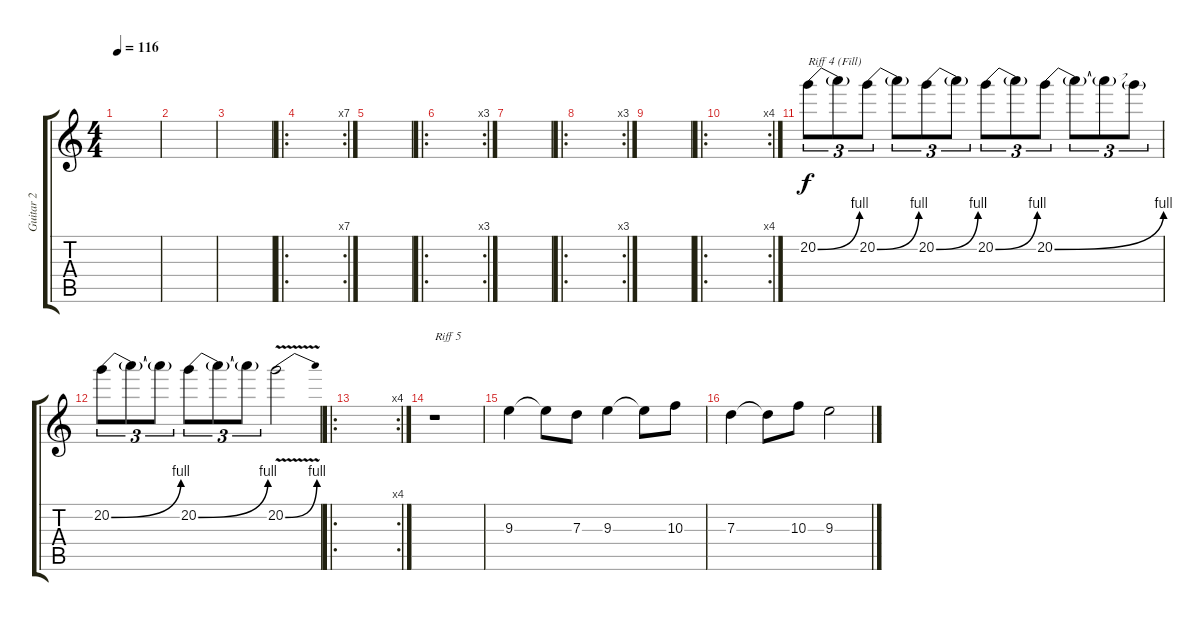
\track ("Guitar 2" "Guitar 2") {instrument distortionguitar}
\staff {score tabs}
\tuning (E4 B3 G3 D3 A2 E2) {hide}
\ts (4 4)
\tempo 116
\clef g2
\ks c
|
|
|
\ro
\rc 7
|
|
\ro
\rc 3
|
|
\ro
\rc 3
|
|
\ro
\rc 4
|
20.2{be (bend 0 0 60 4)}.8{tu (3 2) txt "Riff 4 (Fill)"} 20.2{t}.8{tu (3 2)} 20.2{be (bend 0 0 60 4)}.8{tu (3 2)} 20.2{t}.8{tu (3 2)} 20.2{be (bend 0 0 60 4)}.8{tu (3 2)} 20.2{t}.8{tu (3 2)} 20.2{be (bend 0 0 60 4)}.8{tu (3 2)} 20.2{t}.8{tu (3 2)} 20.2{be (bend 0 0 60 4)}.8{tu (3 2)} 20.2{t}.8{tu (3 2)} 20.2{t}.8{tu (3 2)} 20.2{t}.8{tu (3 2)} |
20.2{be (bend 0 0 60 4)}.8{tu (3 2)} 20.2{t}.8{tu (3 2)} 20.2{t}.8{tu (3 2)} 20.2{be (bend 0 0 60 4)}.8{tu (3 2)} 20.2{t}.8{tu (3 2)} 20.2{t}.8{tu (3 2)} 20.2{be (bend 0 0 60 4) v}.2 |
\ro
\rc 4
|
r.1{txt "Riff 5"} |
9.3.4 9.3{t}.8 7.3.8 9.3.4 9.3{t}.8 10.3.8 |
7.3.4 7.3{t}.8 10.3.8 9.3.2
